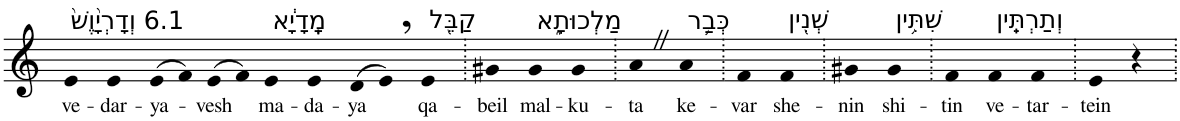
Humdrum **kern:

**kern	**text
*part1	*part1
*staff1	*staff1
*I"Piano	*
*I'Pno	*
*clefG2	*
*k[]	*
=1	=1
!LO:TX:a:t=6.1 וְדָרְיָ֙וֶשׁ֙	!
!	!LO:LY:b
4e	ve-
!	!LO:LY:b
4e	-dar-
!	!LO:LY:b
(>8e	-ya-
8f)	.
!	!LO:LY:b
(>8e	-vesh
8f)	.
!LO:TX:a:t=מָֽדָיָ֔א	!
!	!LO:LY:b
4e	ma-
!	!LO:LY:b
4e	-da-
!	!LO:LY:b
(>8d	-ya
8e,)	.
!LO:TX:a:t=קַבֵּ֖ל	!
!	!LO:LY:b
4e	qa-
=2.	=2.
!	!LO:LY:b
4g#X	-beil
!LO:TX:a:t=מַלְכוּתָ֑א	!
!	!LO:LY:b
4g#	mal-
!	!LO:LY:b
4g#	-ku-
=3.	=3.
!	!LO:LY:b
4aZ	-ta
!LO:TX:a:t=כְּבַ֥ר	!
!	!LO:LY:b
4a	ke-
=4.	=4.
!	!LO:LY:b
4f	-var
!LO:TX:a:t=שְׁנִ֖ין	!
!	!LO:LY:b
4f	she-
=5.	=5.
!	!LO:LY:b
4g#X	-nin
!LO:TX:a:t=שִׁתִּ֥ין	!
!	!LO:LY:b
4g#	shi-
=6.	=6.
!	!LO:LY:b
4f	-tin
!LO:TX:a:t=וְתַרְתֵּֽין	!
!	!LO:LY:b
4f	ve-
!	!LO:LY:b
4f	-tar-
=7.	=7.
!	!LO:LY:b
4e	-tein
4r	.
=.	=.
*-	*-
